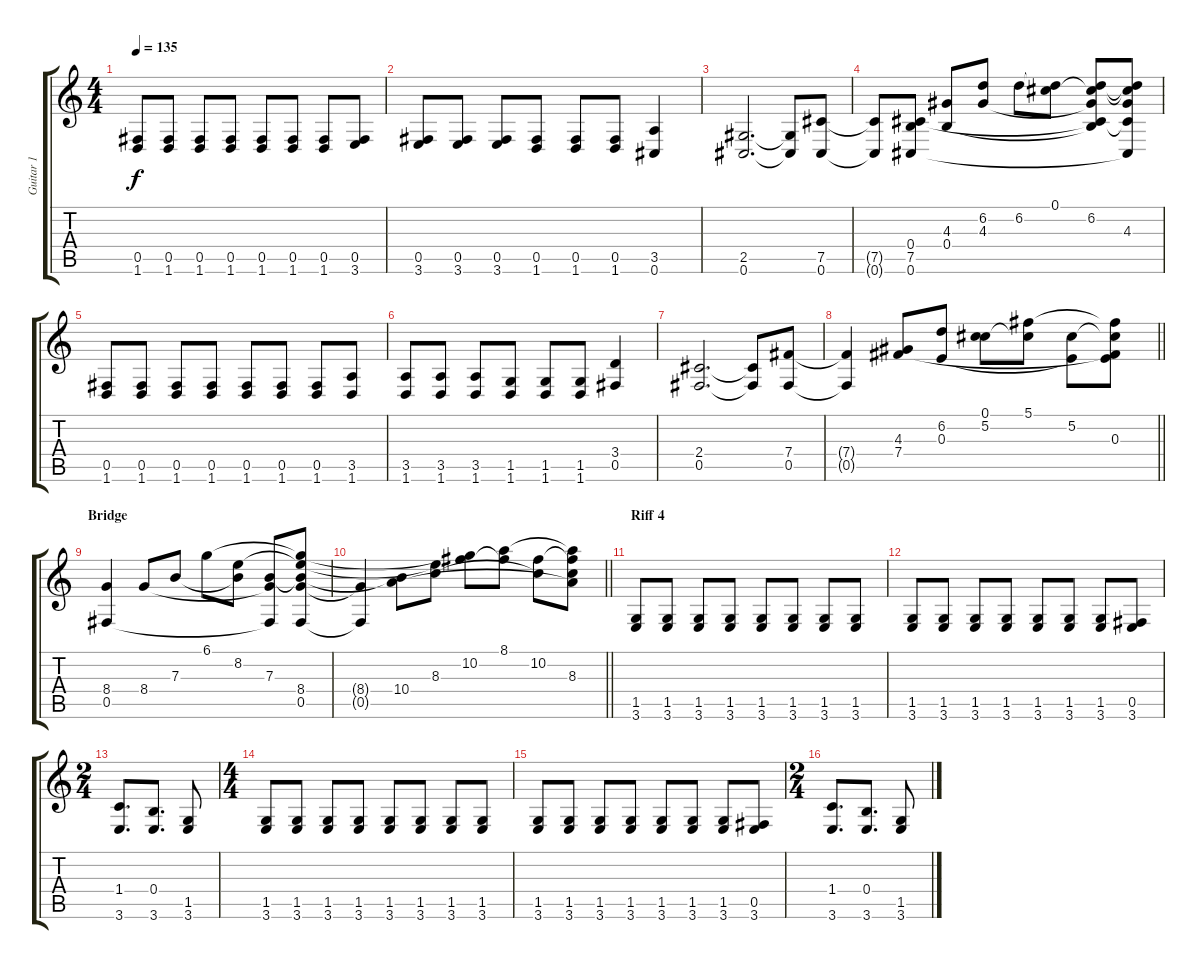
\track ("Guitar 1" "Guitar 1") {instrument overdrivenguitar}
\staff {score tabs}
\tuning (Db4 Ab3 E3 B2 Gb2 Db2) {hide}
\ts (4 4)
\tempo 135
\clef g2
\ks c
(0.5 1.6).8{dy f} (0.5 1.6).8 (0.5 1.6).8 (0.5 1.6).8 (0.5 1.6).8 (0.5 1.6).8 (0.5 1.6).8 (0.5 3.6).8 |
(0.5 3.6).8 (0.5 3.6).8 (0.5 3.6).8 (0.5 1.6).8 (0.5 1.6).8 (0.5 1.6).8 (3.5 0.6).4 |
(2.5 0.6).2{d} (2.5{t} 0.6{t}).8 (7.5 0.6).8 |
(7.5{t} 0.6{t}).8 (0.4 7.5 0.6).8 (4.3 0.4).8 (6.2 4.3).8 6.2.8 (0.1 6.2{t}).8 (0.1{t} 6.2 4.3{t} 0.4{t} 7.5{t}).8 (0.1{t} 6.2{t} 4.3 7.5{t} 0.6{t}).8 |
(0.5 1.6).8 (0.5 1.6).8 (0.5 1.6).8 (0.5 1.6).8 (0.5 1.6).8 (0.5 1.6).8 (0.5 1.6).8 (3.5 1.6).8 |
(3.5 1.6).8 (3.5 1.6).8 (3.5 1.6).8 (1.5 1.6).8 (1.5 1.6).8 (1.5 1.6).8 (3.4 0.5).4 |
(2.4 0.5).2{d} (2.4{t} 0.5{t}).8 (7.4 0.5).8 |
\barLineRight lightlight
(7.4{t} 0.5{t}).4 (4.3 7.4).8 (6.2 0.3).8 (0.1 5.2).8 (5.1 5.2{t}).8 (5.2 0.3{t}).8 (5.1{t} 5.2{t} 0.3 7.4{t}).8 |
\section ("" "Bridge")
(8.4 0.5).4 8.4.8 7.3.8 6.1.8 (8.2 7.3{t}).8 (7.3 8.4{t} 0.5{t}).8 (6.1{t} 8.2{t} 7.3{t} 8.4 0.5).8 |
\barLineRight lightlight
(8.4{t} 0.5{t}).4 (7.3{t} 10.4).8 (8.2{t} 8.3).8 (6.1{t} 10.2).8 (8.1 10.2{t}).8 (10.2 8.3{t}).8 (8.1{t} 10.2{t} 8.3 10.4{t}).8 |
\section ("" "Riff 4")
(1.5 3.6).8 (1.5 3.6).8 (1.5 3.6).8 (1.5 3.6).8 (1.5 3.6).8 (1.5 3.6).8 (1.5 3.6).8 (1.5 3.6).8 |
(1.5 3.6).8 (1.5 3.6).8 (1.5 3.6).8 (1.5 3.6).8 (1.5 3.6).8 (1.5 3.6).8 (1.5 3.6).8 (0.5 3.6).8 |
\ts (2 4)
(1.4 3.6).8{d} (0.4 3.6).8{d} (1.5 3.6).8 |
\ts (4 4)
(1.5 3.6).8 (1.5 3.6).8 (1.5 3.6).8 (1.5 3.6).8 (1.5 3.6).8 (1.5 3.6).8 (1.5 3.6).8 (1.5 3.6).8 |
(1.5 3.6).8 (1.5 3.6).8 (1.5 3.6).8 (1.5 3.6).8 (1.5 3.6).8 (1.5 3.6).8 (1.5 3.6).8 (0.5 3.6).8 |
\ts (2 4)
(1.4 3.6).8{d} (0.4 3.6).8{d} (1.5 3.6).8
